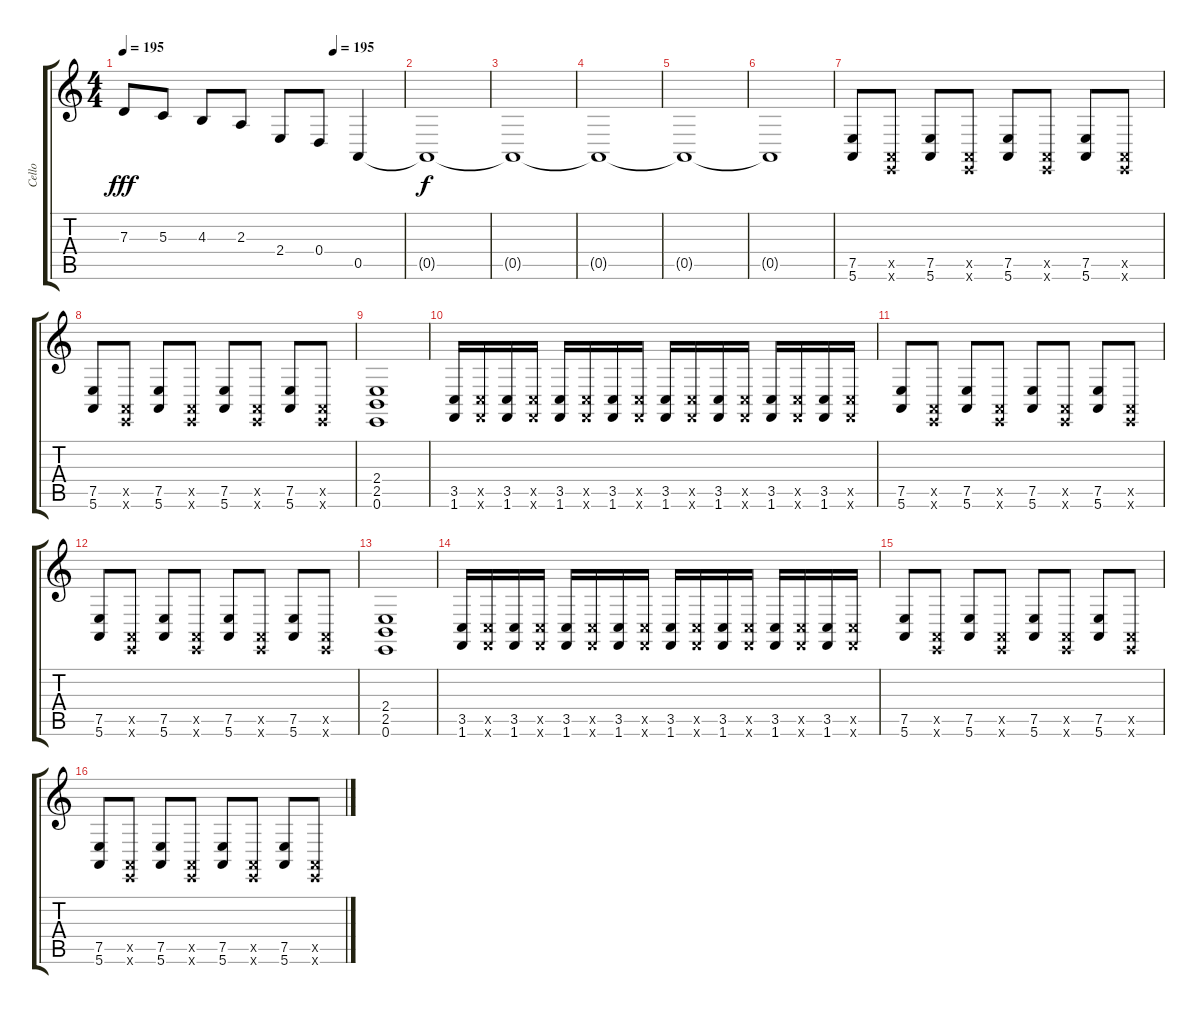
\track ("Cello" "Cello") {instrument cello}
\staff {score tabs}
\tuning (E4 B3 G3 D3 A2 E2) {hide}
\ts (4 4)
\tempo 195
\tempo (195 0.75)
\clef g2
\ks c
7.3.8{dy fff} 5.3.8 4.3.8 2.3.8 2.4.8 0.4.8 0.5.4 |
0.5{t}.1{dy f} |
0.5{t}.1 |
0.5{t}.1 |
0.5{t}.1 |
0.5{t}.1 |
(7.5 5.6).8 (0.5{x} 0.6{x}).8 (7.5 5.6).8 (0.5{x} 0.6{x}).8 (7.5 5.6).8 (0.5{x} 0.6{x}).8 (7.5 5.6).8 (0.5{x} 0.6{x}).8 |
(7.5 5.6).8 (0.5{x} 0.6{x}).8 (7.5 5.6).8 (0.5{x} 0.6{x}).8 (7.5 5.6).8 (0.5{x} 0.6{x}).8 (7.5 5.6).8 (0.5{x} 0.6{x}).8 |
(2.4 2.5 0.6).1 |
(3.5 1.6).16 (3.5{x} 1.6{x}).16 (3.5 1.6).16 (3.5{x} 1.6{x}).16 (3.5 1.6).16 (3.5{x} 1.6{x}).16 (3.5 1.6).16 (3.5{x} 1.6{x}).16 (3.5 1.6).16 (3.5{x} 1.6{x}).16 (3.5 1.6).16 (3.5{x} 1.6{x}).16 (3.5 1.6).16 (3.5{x} 1.6{x}).16 (3.5 1.6).16 (3.5{x} 1.6{x}).16 |
(7.5 5.6).8 (0.5{x} 0.6{x}).8 (7.5 5.6).8 (0.5{x} 0.6{x}).8 (7.5 5.6).8 (0.5{x} 0.6{x}).8 (7.5 5.6).8 (0.5{x} 0.6{x}).8 |
(7.5 5.6).8 (0.5{x} 0.6{x}).8 (7.5 5.6).8 (0.5{x} 0.6{x}).8 (7.5 5.6).8 (0.5{x} 0.6{x}).8 (7.5 5.6).8 (0.5{x} 0.6{x}).8 |
(2.4 2.5 0.6).1 |
(3.5 1.6).16 (3.5{x} 1.6{x}).16 (3.5 1.6).16 (3.5{x} 1.6{x}).16 (3.5 1.6).16 (3.5{x} 1.6{x}).16 (3.5 1.6).16 (3.5{x} 1.6{x}).16 (3.5 1.6).16 (3.5{x} 1.6{x}).16 (3.5 1.6).16 (3.5{x} 1.6{x}).16 (3.5 1.6).16 (3.5{x} 1.6{x}).16 (3.5 1.6).16 (3.5{x} 1.6{x}).16 |
(7.5 5.6).8 (0.5{x} 0.6{x}).8 (7.5 5.6).8 (0.5{x} 0.6{x}).8 (7.5 5.6).8 (0.5{x} 0.6{x}).8 (7.5 5.6).8 (0.5{x} 0.6{x}).8 |
(7.5 5.6).8 (0.5{x} 0.6{x}).8 (7.5 5.6).8 (0.5{x} 0.6{x}).8 (7.5 5.6).8 (0.5{x} 0.6{x}).8 (7.5 5.6).8 (0.5{x} 0.6{x}).8
